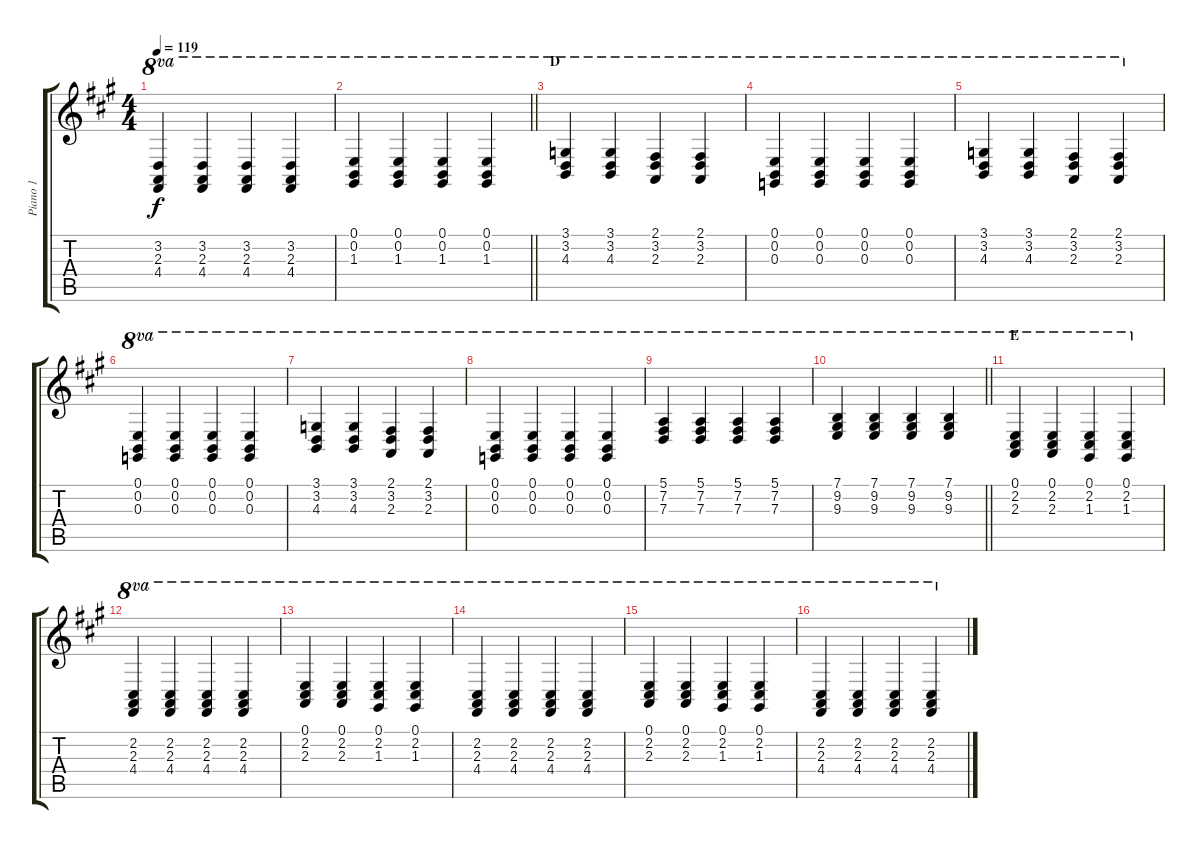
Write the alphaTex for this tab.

\track ("Piano 1" "Piano 1") {instrument electricgrandpiano}
\staff {score tabs}
\tuning (E4 B3 G3 D3 A2 E2) {hide}
\ts (4 4)
\tempo 119
\clef g2
\ks a
(3.2 2.3 4.4).4{ot 8va dy f} (3.2 2.3 4.4).4{ot 8va} (3.2 2.3 4.4).4{ot 8va} (3.2 2.3 4.4).4{ot 8va} |
\barLineRight lightlight
(0.1 0.2 1.3).4{ot 8va} (0.1 0.2 1.3).4{ot 8va} (0.1 0.2 1.3).4{ot 8va} (0.1 0.2 1.3).4{ot 8va} |
\section ("" "D")
(3.1 3.2 4.3).4{ot 8va} (3.1 3.2 4.3).4{ot 8va} (2.1 3.2 2.3).4{ot 8va} (2.1 3.2 2.3).4{ot 8va} |
(0.1 0.2 0.3).4{ot 8va} (0.1 0.2 0.3).4{ot 8va} (0.1 0.2 0.3).4{ot 8va} (0.1 0.2 0.3).4{ot 8va} |
(3.1 3.2 4.3).4{ot 8va} (3.1 3.2 4.3).4{ot 8va} (2.1 3.2 2.3).4{ot 8va} (2.1 3.2 2.3).4{ot 8va} |
(0.1 0.2 0.3).4{ot 8va} (0.1 0.2 0.3).4{ot 8va} (0.1 0.2 0.3).4{ot 8va} (0.1 0.2 0.3).4{ot 8va} |
(3.1 3.2 4.3).4{ot 8va} (3.1 3.2 4.3).4{ot 8va} (2.1 3.2 2.3).4{ot 8va} (2.1 3.2 2.3).4{ot 8va} |
(0.1 0.2 0.3).4{ot 8va} (0.1 0.2 0.3).4{ot 8va} (0.1 0.2 0.3).4{ot 8va} (0.1 0.2 0.3).4{ot 8va} |
(5.1 7.2 7.3).4{ot 8va} (5.1 7.2 7.3).4{ot 8va} (5.1 7.2 7.3).4{ot 8va} (5.1 7.2 7.3).4{ot 8va} |
\barLineRight lightlight
(7.1 9.2 9.3).4{ot 8va} (7.1 9.2 9.3).4{ot 8va} (7.1 9.2 9.3).4{ot 8va} (7.1 9.2 9.3).4{ot 8va} |
\section ("" "E")
(0.1 2.2 2.3).4{ot 8va} (0.1 2.2 2.3).4{ot 8va} (0.1 2.2 1.3).4{ot 8va} (0.1 2.2 1.3).4{ot 8va} |
(2.2 2.3 4.4).4{ot 8va} (2.2 2.3 4.4).4{ot 8va} (2.2 2.3 4.4).4{ot 8va} (2.2 2.3 4.4).4{ot 8va} |
(0.1 2.2 2.3).4{ot 8va} (0.1 2.2 2.3).4{ot 8va} (0.1 2.2 1.3).4{ot 8va} (0.1 2.2 1.3).4{ot 8va} |
(2.2 2.3 4.4).4{ot 8va} (2.2 2.3 4.4).4{ot 8va} (2.2 2.3 4.4).4{ot 8va} (2.2 2.3 4.4).4{ot 8va} |
(0.1 2.2 2.3).4{ot 8va} (0.1 2.2 2.3).4{ot 8va} (0.1 2.2 1.3).4{ot 8va} (0.1 2.2 1.3).4{ot 8va} |
(2.2 2.3 4.4).4{ot 8va} (2.2 2.3 4.4).4{ot 8va} (2.2 2.3 4.4).4{ot 8va} (2.2 2.3 4.4).4{ot 8va}
